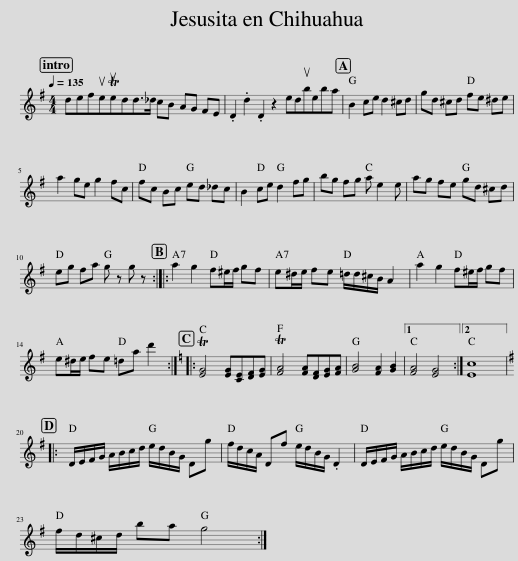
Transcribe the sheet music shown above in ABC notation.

X:1
L:1/8
Q:1/4=135
M:4/4
I:linebreak $
K:G
V:1 treble
V:1
 defueTuedd>_d cB AG FE | .D2 .d2 .D2 z2 edubeba | B2 ce d2 ^cd | gd ^cd fe ^de |$ a2 ge g2 fc | %5
 fc Bc ed _dc | B2 ce d2 fg | bg fg a e2 e | ag fe gd ^cd |$ eg fa g z g z :: %10
 a2 g2 f^e/f/ gf | e^d/e/ fe =d/d/^c/B/ A2 | a2 g2 f^e/f/ gf |$ e^d/e/ fe =da d'2 ::[K:C] T[EG]4 [EG][CE][DF][EG] | %15
 T[FA]4 [FA][DF][EG][FA] | [GB]4 [FA]2 [GB]2 |1 [FA]4 [EG]4 :|2 [Ec]8 |:$[K:G] D/E/F/G/ A/B/c/d/ e/d/B/G/ Dg | %20
 f/d/c/A/ Df e/d/B/G/ .D2 | D/E/F/G/ A/B/c/d/ e/d/B/G/ Dg |$ f/d/^c/d/ ba g4 :| %23
